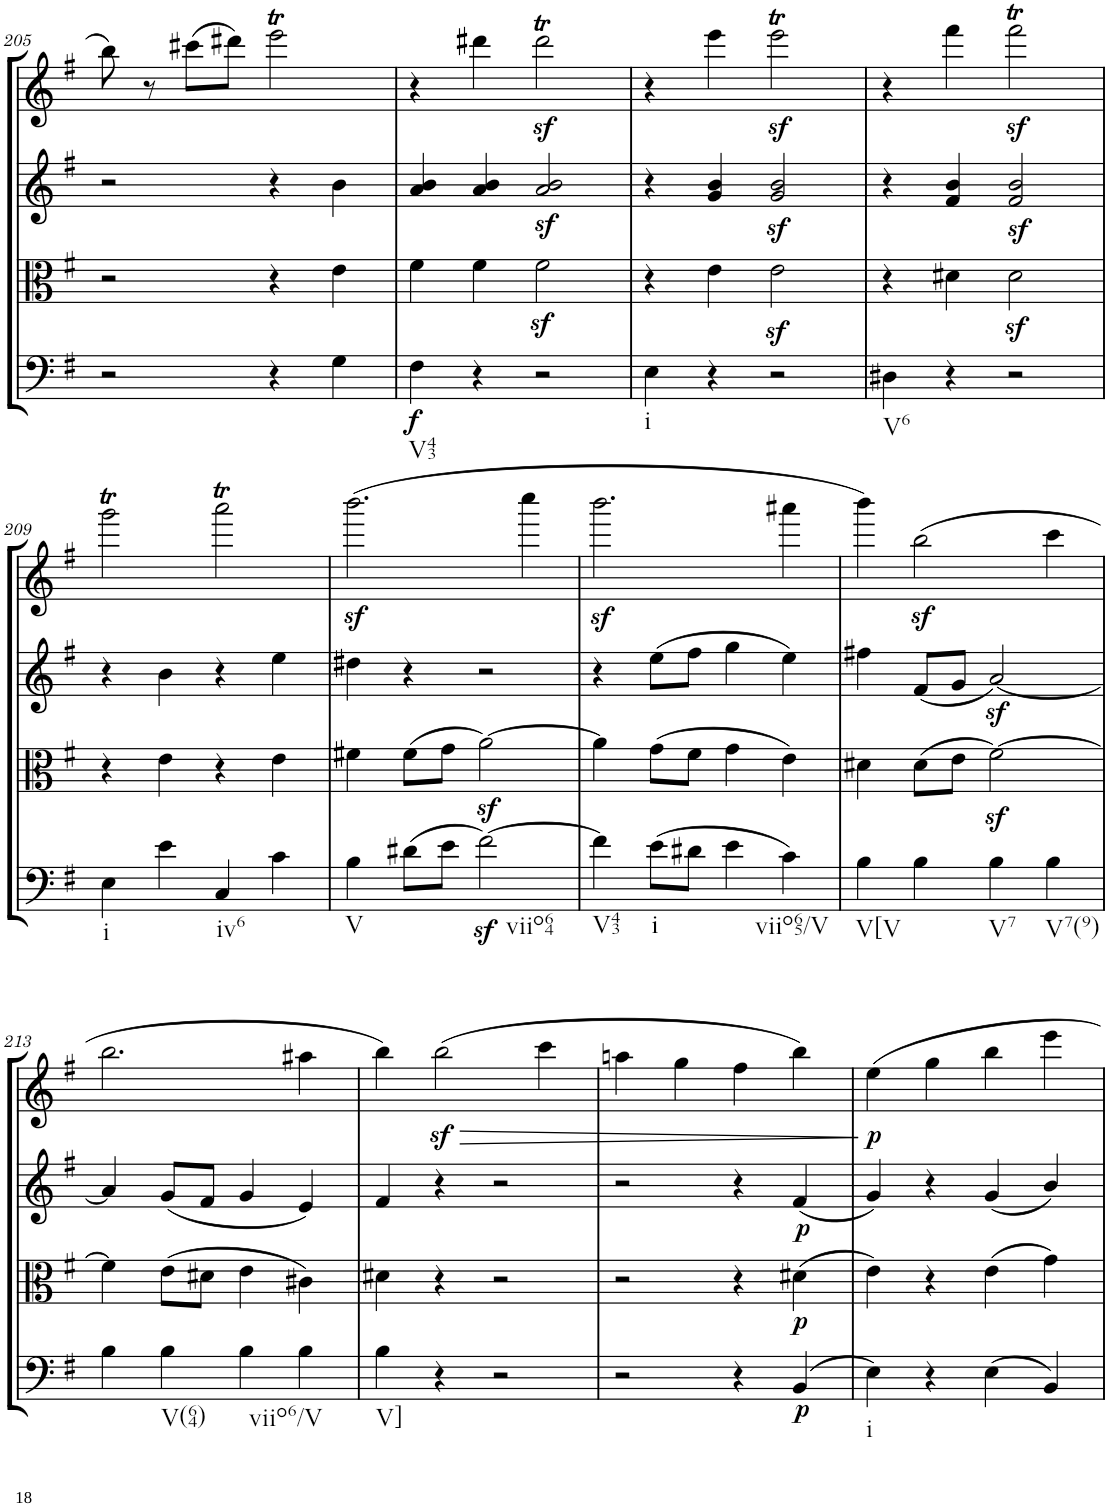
**kern	**dynam	**kern	**dynam	**kern	**dynam	**kern	**dynam
*part4	*part4	*part3	*part3	*part2	*part2	*part1	*part1
*staff4	*staff4	*staff3	*staff3	*staff2	*staff2	*staff1	*staff1
*I"Violoncello.	*	*I"Viola	*	*I"Violin II.	*	*I"Violin I.	*
*I'Vc	*	*I'Vla	*	*I'Vln	*	*I'Vln	*
!!LO:PB:g=z
*clefF4	*	*clefC3	*	*clefG2	*	*clefG2	*
*k[f#]	*	*k[f#]	*	*k[f#]	*	*k[f#]	*
*M2/2	*	*M2/2	*	*M2/2	*	*M2/2	*
*met(c|)	*	*met(c|)	*	*met(c|)	*	*met(c|)	*
=205	=205	=205	=205	=205	=205	=205	=205
2r	.	2r	.	2r	.	8bb\	.
.	.	.	.	.	.	8r	.
.	.	.	.	.	.	(8ccc#X\L	.
.	.	.	.	.	.	8ddd#X\J)	.
4r	.	4r	.	4r	.	2eeeT\	.
4G\	.	4e\	.	4b\	.	.	.
=206	=206	=206	=206	=206	=206	=206	=206
!LO:TX:b:t=V43	!	!	!	!	!	!	!
!	!LO:DY:b	!	!	!	!	!	!
4F#\	f	4f#\	.	4a/ 4b/	.	4r	.
4r	.	4f#\	.	4a/ 4b/	.	4ddd#X\	.
2r	.	2f#z>\	.	2a/ 2b/	.	2ddd#z<t\	.
=207	=207	=207	=207	=207	=207	=207	=207
!LO:TX:b:t=i	!	!	!	!	!	!	!
4E\	.	4r	.	4r	.	4r	.
4r	.	4e\	.	4g/ 4b/	.	4eee\	.
!	!LO:DY:a	!	!	!	!	!	!
2r	sf	2ez>\	.	2g/ 2b/	.	2eeez<T\	.
=208	=208	=208	=208	=208	=208	=208	=208
!LO:TX:b:t=V6	!	!	!	!	!	!	!
4D#X\	.	4r	.	4r	.	4r	.
4r	.	4d#X\	.	4f#/ 4b/	.	4fff#\	.
!	!LO:DY:a	!	!	!	!	!	!
2r	sf	2d#z>\	.	2f#/ 2b/	.	2fff#z<t\	.
!!LO:LB:g=z
=209	=209	=209	=209	=209	=209	=209	=209
!LO:TX:b:t=i	!	!	!	!	!	!	!
4E\	.	4r	.	4r	.	2gggT\	.
4e\	.	4e\	.	4b\	.	.	.
!LO:TX:b:t=iv6	!	!	!	!	!	!	!
4C/	.	4r	.	4r	.	2aaaT\	.
4c\	.	4e\	.	4ee\	.	.	.
=210	=210	=210	=210	=210	=210	=210	=210
!LO:TX:b:t=V	!	!	!	!	!	!	!
4B\	.	4f#X\	.	4dd#X\	.	(2.bbbz<\	.
(8d#X\L	.	(8f#\L	.	4r	.	.	.
8e\J	.	8g\J	.	.	.	.	.
!LO:TX:b:t=viio64	!	!	!	!	!	!	!
[2f#z<\)	.	[2az<\)	.	2r	.	.	.
.	.	.	.	.	.	4cccc\	.
=211	=211	=211	=211	=211	=211	=211	=211
!LO:TX:b:t=V43	!	!	!	!	!	!	!
4f#\]	.	4a\]	.	4r	.	2.bbbz<\	.
!LO:TX:b:t=i	!	!	!	!	!	!	!
(8e\L	.	(8g\L	.	(8ee\L	.	.	.
8d#X\J	.	8f#\J	.	8ff#\J	.	.	.
4e\	.	4g\	.	4gg\	.	.	.
!LO:TX:b:t=viio65/V	!	!	!	!	!	!	!
4c\)	.	4e\)	.	4ee\)	.	4aaa#X\	.
=212	=212	=212	=212	=212	=212	=212	=212
!LO:TX:b:t=V[V	!	!	!	!	!	!	!
4B\	.	4d#X\	.	4ff#X\	.	4bbb\)	.
4B\	.	(8d#\L	.	(8f#/L	.	(2bbz<\	.
.	.	8e\J	.	8g/J	.	.	.
!LO:TX:b:t=V7	!	!	!	!	!	!	!
4Bz>\	.	[2f#\)	.	[2az</)	.	.	.
!LO:TX:b:t=V7(9)	!	!	!	!	!	!	!
4B\	.	.	.	.	.	4ccc\	.
!!LO:LB:g=z
=213	=213	=213	=213	=213	=213	=213	=213
4B\	.	4f#\]	.	4a/]	.	2.bb\	.
!LO:TX:b:t=V(64)	!	!	!	!	!	!	!
4B\	.	(8e\L	.	(8g/L	.	.	.
.	.	8d#X\J	.	8f#/J	.	.	.
4B\	.	4e\	.	4g/	.	.	.
!LO:TX:b:t=viio6/V	!	!	!	!	!	!	!
4B\	.	4c#X\)	.	4e/)	.	4aa#X\	.
=214	=214	=214	=214	=214	=214	=214	=214
!LO:TX:b:t=V]	!	!	!	!	!	!	!
4B\	.	4d#X\	.	4f#/	.	4bb\)	.
!	!	!	!	!	!	!	!LO:HP:b
4r	.	4r	.	4r	.	(2bbz<\	>
2r	.	2r	.	2r	.	.	.
.	.	.	.	.	.	4ccc\	.
=215	=215	=215	=215	=215	=215	=215	=215
2r	.	2r	.	2r	.	4aan\	.
.	.	.	.	.	.	4gg\	.
4r	.	4r	.	4r	.	4ff#\	.
!	!LO:DY:b	!	!LO:DY:b	!	!LO:DY:b	!	!
(4BB/	p	(4d#X\	p	(4f#/	p	4bb\)	.
.	.	.	.	.	.	.	]
=216	=216	=216	=216	=216	=216	=216	=216
!LO:TX:b:t=i	!	!	!	!	!	!	!
!	!	!	!	!	!	!	!LO:DY:b
4E\)	.	4e\)	.	4g/)	.	4ee\	p
4r	.	4r	.	4r	.	4gg\	.
(4E\	.	(4e\	.	(4g/	.	4bb\	.
4BB/)	.	4g\)	.	4b/)	.	4eee\	.
=	=	=	=	=	=	=	=
*-	*-	*-	*-	*-	*-	*-	*-
